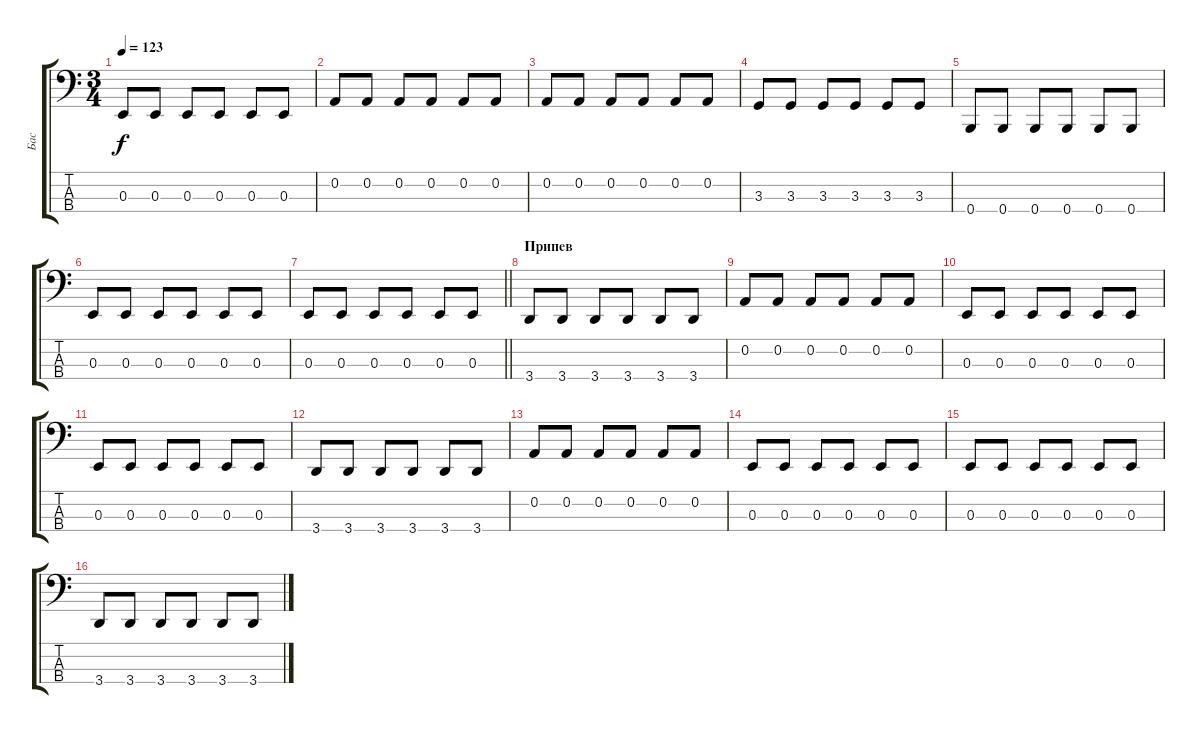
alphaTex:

\track ("Бас" "Бас") {instrument electricbasspick}
\staff {score tabs}
\tuning (D2 A1 E1 B0) {hide}
\ts (3 4)
\tempo 123
\clef f4
\ks c
0.3.8{dy f} 0.3.8 0.3.8 0.3.8 0.3.8 0.3.8 |
0.2.8 0.2.8 0.2.8 0.2.8 0.2.8 0.2.8 |
0.2.8 0.2.8 0.2.8 0.2.8 0.2.8 0.2.8 |
3.3.8 3.3.8 3.3.8 3.3.8 3.3.8 3.3.8 |
0.4.8 0.4.8 0.4.8 0.4.8 0.4.8 0.4.8 |
0.3.8 0.3.8 0.3.8 0.3.8 0.3.8 0.3.8 |
\barLineRight lightlight
0.3.8 0.3.8 0.3.8 0.3.8 0.3.8 0.3.8 |
\section ("" "Припев")
3.4.8 3.4.8 3.4.8 3.4.8 3.4.8 3.4.8 |
0.2.8 0.2.8 0.2.8 0.2.8 0.2.8 0.2.8 |
0.3.8 0.3.8 0.3.8 0.3.8 0.3.8 0.3.8 |
0.3.8 0.3.8 0.3.8 0.3.8 0.3.8 0.3.8 |
3.4.8 3.4.8 3.4.8 3.4.8 3.4.8 3.4.8 |
0.2.8 0.2.8 0.2.8 0.2.8 0.2.8 0.2.8 |
0.3.8 0.3.8 0.3.8 0.3.8 0.3.8 0.3.8 |
0.3.8 0.3.8 0.3.8 0.3.8 0.3.8 0.3.8 |
3.4.8 3.4.8 3.4.8 3.4.8 3.4.8 3.4.8
